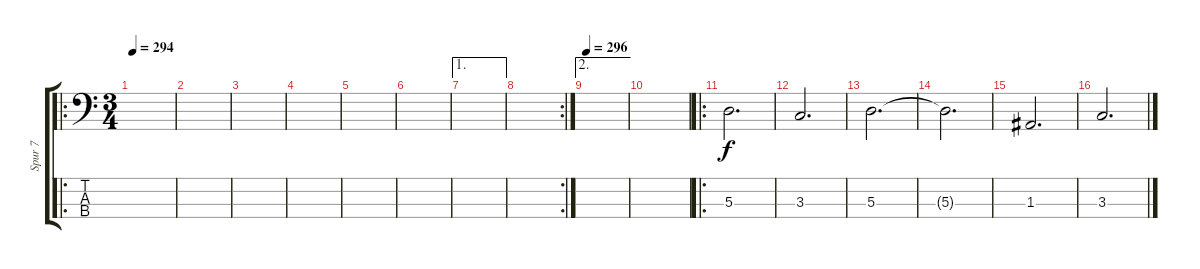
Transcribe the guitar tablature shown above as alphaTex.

\track ("Spur 7" "Spur 7") {instrument electricbassfinger}
\staff {score tabs}
\tuning (G2 D2 A1 E1) {hide}
\ro
\ts (3 4)
\tempo 294
\clef f4
\ks c
|
|
|
|
|
|
\ae 1
|
\rc 2
|
\ae 2
\tempo 296
|
|
\ro
5.3.2{d} |
3.3.2{d} |
5.3.2{d} |
5.3{t}.2{d} |
1.3.2{d} |
3.3.2{d}
